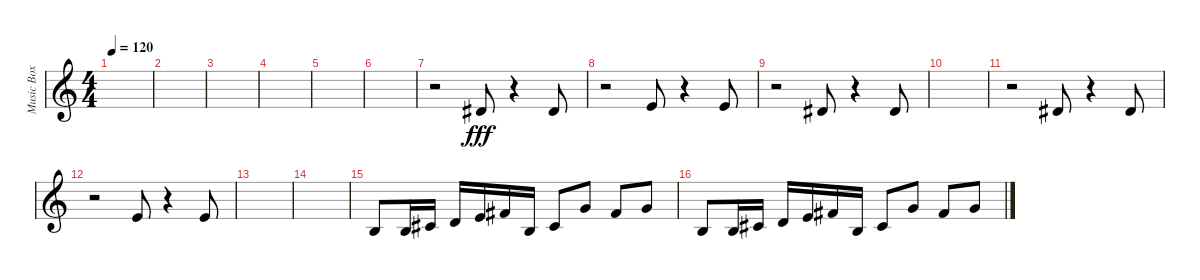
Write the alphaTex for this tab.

\track ("Music Box" "Music Box") {instrument musicbox}
\staff {score}
\tuning (E4 B3 G3 D3 A2 E2) {hide}
\ts (4 4)
\tempo 120
\clef g2
\ks c
|
|
|
|
|
|
r.2 8.3.8{dy fff} r.4 8.3.8 |
r.2 9.3.8 r.4 9.3.8 |
r.2 8.3.8 r.4 8.3.8 |
|
r.2 8.3.8 r.4 8.3.8 |
r.2 9.3.8 r.4 9.3.8 |
|
|
4.3.8 4.3.16 6.3.16 7.3.16 9.3.16 7.2.16 4.3.16 6.3.8 8.2.8 7.2.8 8.2.8 |
4.3.8 4.3.16 6.3.16 7.3.16 9.3.16 7.2.16 4.3.16 6.3.8 8.2.8 7.2.8 8.2.8
